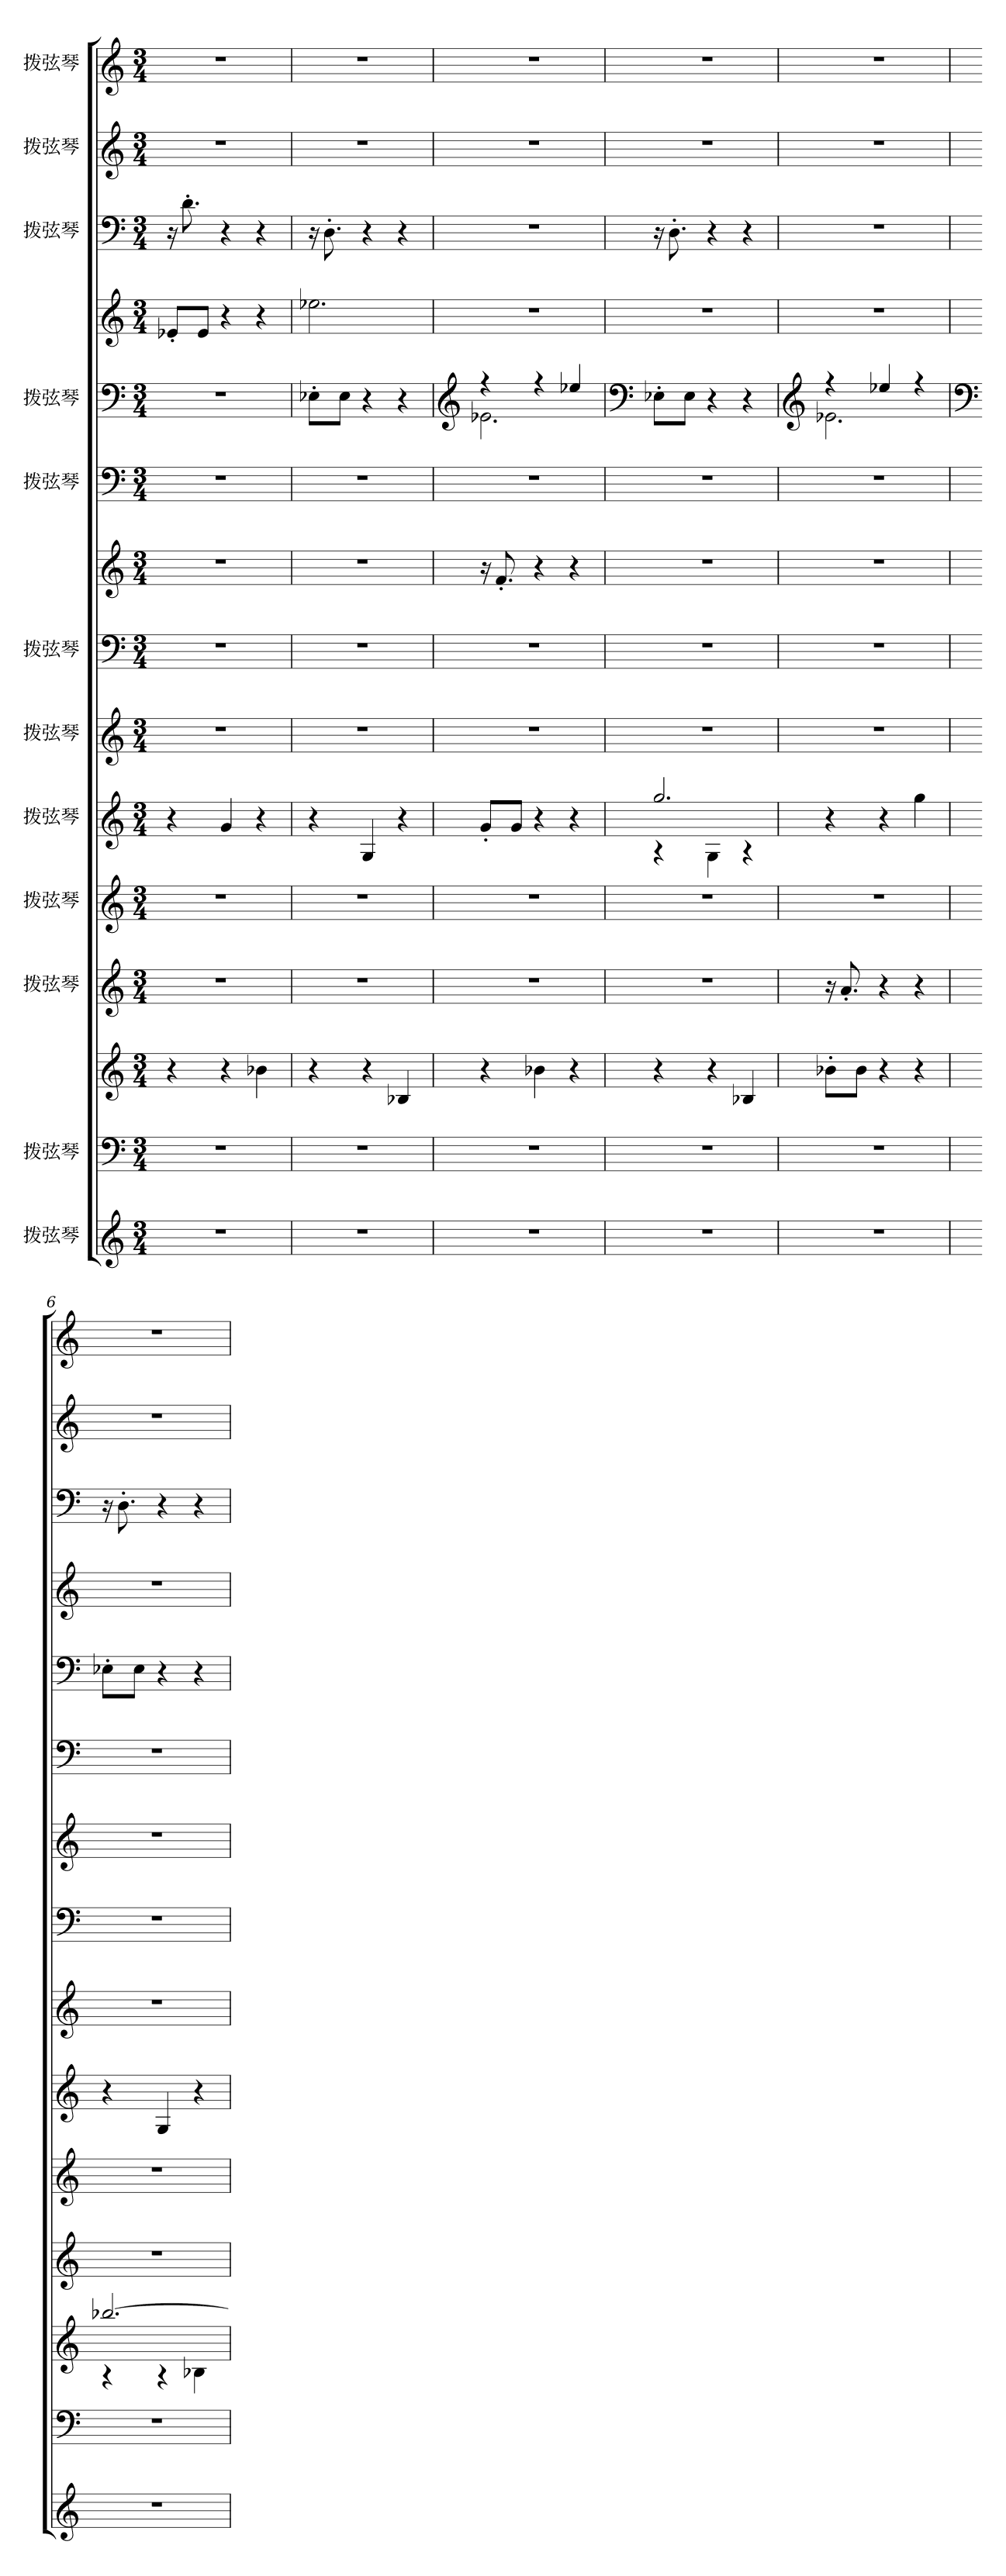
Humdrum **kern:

**kern	**kern	**kern	**kern	**kern	**kern	**kern	**kern	**kern	**kern	**kern	**kern	**kern	**kern	**kern
*part12	*part11	*part11	*part10	*part9	*part8	*part7	*part6	*part6	*part5	*part4	*part4	*part3	*part2	*part1
*staff15	*staff14	*staff13	*staff12	*staff11	*staff10	*staff9	*staff8	*staff7	*staff6	*staff5	*staff4	*staff3	*staff2	*staff1
*I"拨弦琴	*I"拨弦琴	*	*I"拨弦琴	*I"拨弦琴	*I"拨弦琴	*I"拨弦琴	*I"拨弦琴	*	*I"拨弦琴	*I"拨弦琴	*	*I"拨弦琴	*I"拨弦琴	*I"拨弦琴
*clefG2	*clefF4	*clefG2	*clefG2	*clefG2	*clefG2	*clefG2	*clefF4	*clefG2	*clefF4	*clefF4	*clefG2	*clefF4	*clefG2	*clefG2
*k[]	*k[]	*k[]	*k[]	*k[]	*k[]	*k[]	*k[]	*k[]	*k[]	*k[]	*k[]	*k[]	*k[]	*k[]
*M3/4	*M3/4	*M3/4	*M3/4	*M3/4	*M3/4	*M3/4	*M3/4	*M3/4	*M3/4	*M3/4	*M3/4	*M3/4	*M3/4	*M3/4
*MM199	*MM199	*MM199	*MM199	*MM199	*MM199	*MM199	*MM199	*MM199	*MM199	*MM199	*MM199	*MM199	*MM199	*MM199
=1	=1	=1	=1	=1	=1	=1	=1	=1	=1	=1	=1	=1	=1	=1
2.r	2.r	4r	2.r	2.r	4r	2.r	2.r	2.r	2.r	2.r	8e-X'/L	16r	2.r	2.r
.	.	.	.	.	.	.	.	.	.	.	.	8.d'\	.	.
.	.	.	.	.	.	.	.	.	.	.	8e-/J	.	.	.
.	.	4r	.	.	4g/	.	.	.	.	.	4r	4r	.	.
.	.	4b-X\	.	.	4r	.	.	.	.	.	4r	4r	.	.
=2	=2	=2	=2	=2	=2	=2	=2	=2	=2	=2	=2	=2	=2	=2
2.r	2.r	4r	2.r	2.r	4r	2.r	2.r	2.r	2.r	8E-X'\L	2.ee-X\	16r	2.r	2.r
.	.	.	.	.	.	.	.	.	.	.	.	8.D'\	.	.
.	.	.	.	.	.	.	.	.	.	8E-\J	.	.	.	.
.	.	4r	.	.	4G/	.	.	.	.	4r	.	4r	.	.
.	.	4B-X/	.	.	4r	.	.	.	.	4r	.	4r	.	.
=3	=3	=3	=3	=3	=3	=3	=3	=3	=3	=3	=3	=3	=3	=3
*	*	*	*	*	*	*	*	*	*	*clefG2	*	*	*	*
*	*	*	*	*	*	*	*	*	*	*^	*	*	*	*
2.r	2.r	4r	2.r	2.r	8g'/L	2.r	2.r	16r	2.r	4r	2.e-X\	2.r	2.r	2.r	2.r
.	.	.	.	.	.	.	.	8.f'/	.	.	.	.	.	.	.
.	.	.	.	.	8g/J	.	.	.	.	.	.	.	.	.	.
.	.	4b-X\	.	.	4r	.	.	4r	.	4r	.	.	.	.	.
.	.	4r	.	.	4r	.	.	4r	.	4ee-X/	.	.	.	.	.
*	*	*	*	*	*	*	*	*	*	*v	*v	*	*	*	*
=4	=4	=4	=4	=4	=4	=4	=4	=4	=4	=4	=4	=4	=4	=4
*	*	*	*	*	*	*	*	*	*	*clefF4	*	*	*	*
*	*	*	*	*	*^	*	*	*	*	*	*	*	*	*
2.r	2.r	4r	2.r	2.r	2.gg/	4r	2.r	2.r	2.r	2.r	8E-X'\L	2.r	16r	2.r	2.r
.	.	.	.	.	.	.	.	.	.	.	.	.	8.D'\	.	.
.	.	.	.	.	.	.	.	.	.	.	8E-\J	.	.	.	.
.	.	4r	.	.	.	4G\	.	.	.	.	4r	.	4r	.	.
.	.	4B-X/	.	.	.	4r	.	.	.	.	4r	.	4r	.	.
*	*	*	*	*	*v	*v	*	*	*	*	*	*	*	*	*
=5	=5	=5	=5	=5	=5	=5	=5	=5	=5	=5	=5	=5	=5	=5
*	*	*	*	*	*	*	*	*	*	*clefG2	*	*	*	*
*	*	*	*	*	*	*	*	*	*	*^	*	*	*	*
2.r	2.r	8b-X'\L	16r	2.r	4r	2.r	2.r	2.r	2.r	4r	2.e-X\	2.r	2.r	2.r	2.r
.	.	.	8.a'/	.	.	.	.	.	.	.	.	.	.	.	.
.	.	8b-\J	.	.	.	.	.	.	.	.	.	.	.	.	.
.	.	4r	4r	.	4r	.	.	.	.	4ee-X/	.	.	.	.	.
.	.	4r	4r	.	4gg\	.	.	.	.	4r	.	.	.	.	.
*	*	*	*	*	*	*	*	*	*	*v	*v	*	*	*	*
!!LO:PB:g=z
=6	=6	=6	=6	=6	=6	=6	=6	=6	=6	=6	=6	=6	=6	=6
*	*	*	*	*	*	*	*	*	*	*clefF4	*	*	*	*
*	*	*^	*	*	*	*	*	*	*	*	*	*	*	*
2.r	2.r	[2.bb-X/	4r	2.r	2.r	4r	2.r	2.r	2.r	2.r	8E-X'\L	2.r	16r	2.r	2.r
.	.	.	.	.	.	.	.	.	.	.	.	.	8.D'\	.	.
.	.	.	.	.	.	.	.	.	.	.	8E-\J	.	.	.	.
.	.	.	4r	.	.	4G/	.	.	.	.	4r	.	4r	.	.
.	.	.	4B-X\	.	.	4r	.	.	.	.	4r	.	4r	.	.
*	*	*v	*v	*	*	*	*	*	*	*	*	*	*	*	*
=	=	=	=	=	=	=	=	=	=	=	=	=	=	=
*-	*-	*-	*-	*-	*-	*-	*-	*-	*-	*-	*-	*-	*-	*-
